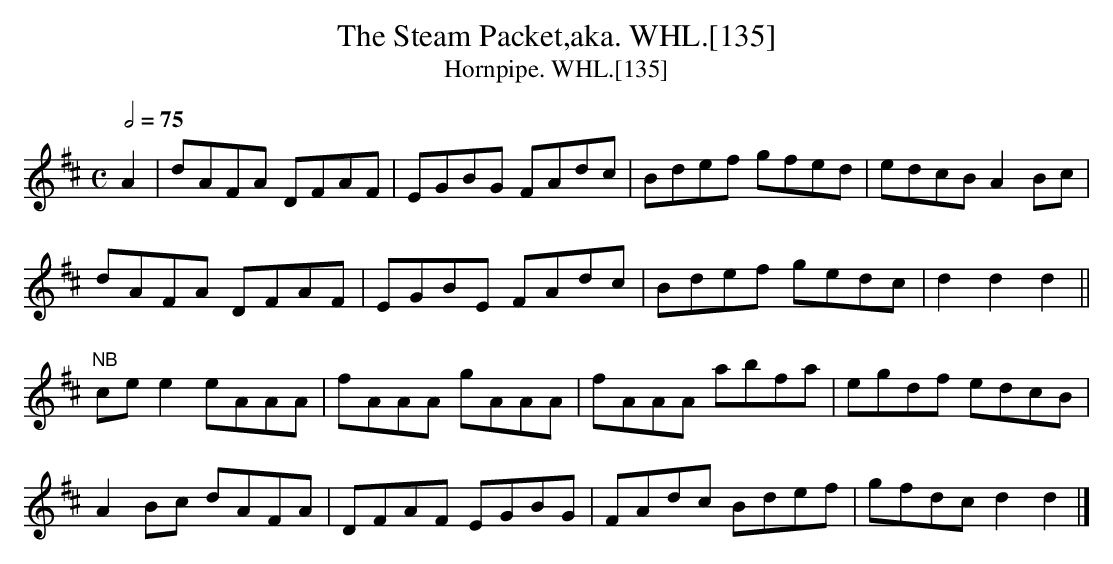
X:1
T:Steam Packet,aka. WHL.[135], The
T:Hornpipe. WHL.[135]
M:C
L:1/8
Q:2/4=75
K:D
A2 | dAFA DFAF | EGBG FAdc | Bdef gfed | edcB A2Bc |
dAFA DFAF | EGBE FAdc | Bdef gedc | d2d2d2||
"NB"cee2 eAAA | fAAA gAAA | fAAA abfa | egdf edcB |
A2Bc dAFA | DFAF EGBG | FAdc Bdef | gfdc d2d2 |]
